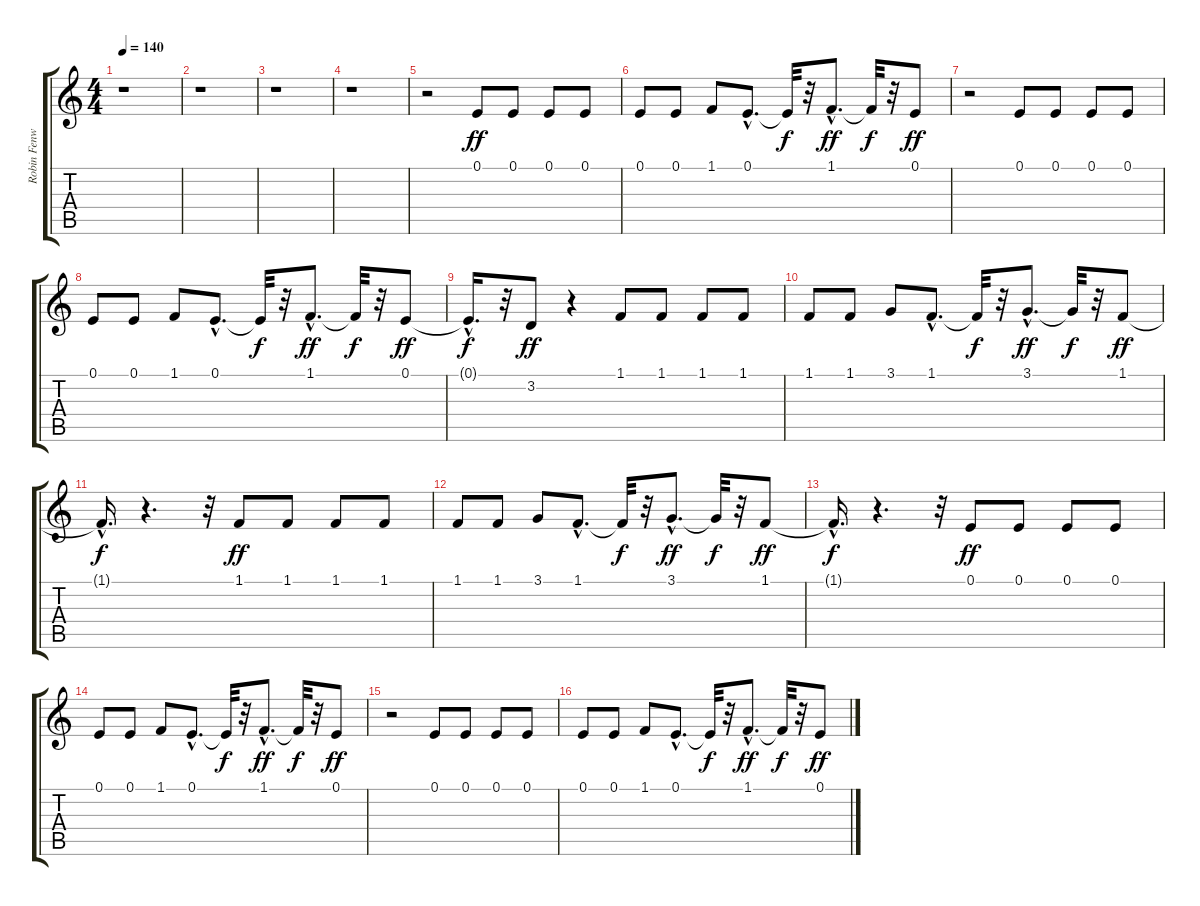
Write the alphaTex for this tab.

\track ("Robin Fenwick" "Robin Fenw") {instrument synthstrings2}
\staff {score tabs}
\tuning (E4 B3 G3 D3 A2 E2) {hide}
\ts (4 4)
\tempo 140
\clef g2
\ks c
r.1{dy ff instrument synthstrings2} |
r.1 |
r.1 |
r.1 |
r.2 0.1.8 0.1.8 0.1.8 0.1.8 |
0.1.8 0.1.8 1.1.8 0.1{hac}.8{d} 0.1{t}.32{dy f} r.32 1.1{hac}.8{d dy ff} 1.1{t}.32{dy f} r.32 0.1.8{dy ff} |
r.2 0.1.8 0.1.8 0.1.8 0.1.8 |
0.1.8 0.1.8 1.1.8 0.1{hac}.8{d} 0.1{t}.32{dy f} r.32 1.1{hac}.8{d dy ff} 1.1{t}.32{dy f} r.32 0.1.8{dy ff} |
0.1{hac t}.16{d dy f} r.32 3.2.8{dy ff} r.4 1.1.8 1.1.8 1.1.8 1.1.8 |
1.1.8 1.1.8 3.1.8 1.1{hac}.8{d} 1.1{t}.32{dy f} r.32 3.1{hac}.8{d dy ff} 3.1{t}.32{dy f} r.32 1.1.8{dy ff} |
1.1{hac t}.16{d dy f} r.4{d} r.32 1.1.8{dy ff} 1.1.8 1.1.8 1.1.8 |
1.1.8 1.1.8 3.1.8 1.1{hac}.8{d} 1.1{t}.32{dy f} r.32 3.1{hac}.8{d dy ff} 3.1{t}.32{dy f} r.32 1.1.8{dy ff} |
1.1{hac t}.16{d dy f} r.4{d} r.32 0.1.8{dy ff} 0.1.8 0.1.8 0.1.8 |
0.1.8 0.1.8 1.1.8 0.1{hac}.8{d} 0.1{t}.32{dy f} r.32 1.1{hac}.8{d dy ff} 1.1{t}.32{dy f} r.32 0.1.8{dy ff} |
r.2 0.1.8 0.1.8 0.1.8 0.1.8 |
0.1.8 0.1.8 1.1.8 0.1{hac}.8{d} 0.1{t}.32{dy f} r.32 1.1{hac}.8{d dy ff} 1.1{t}.32{dy f} r.32 0.1.8{dy ff}
